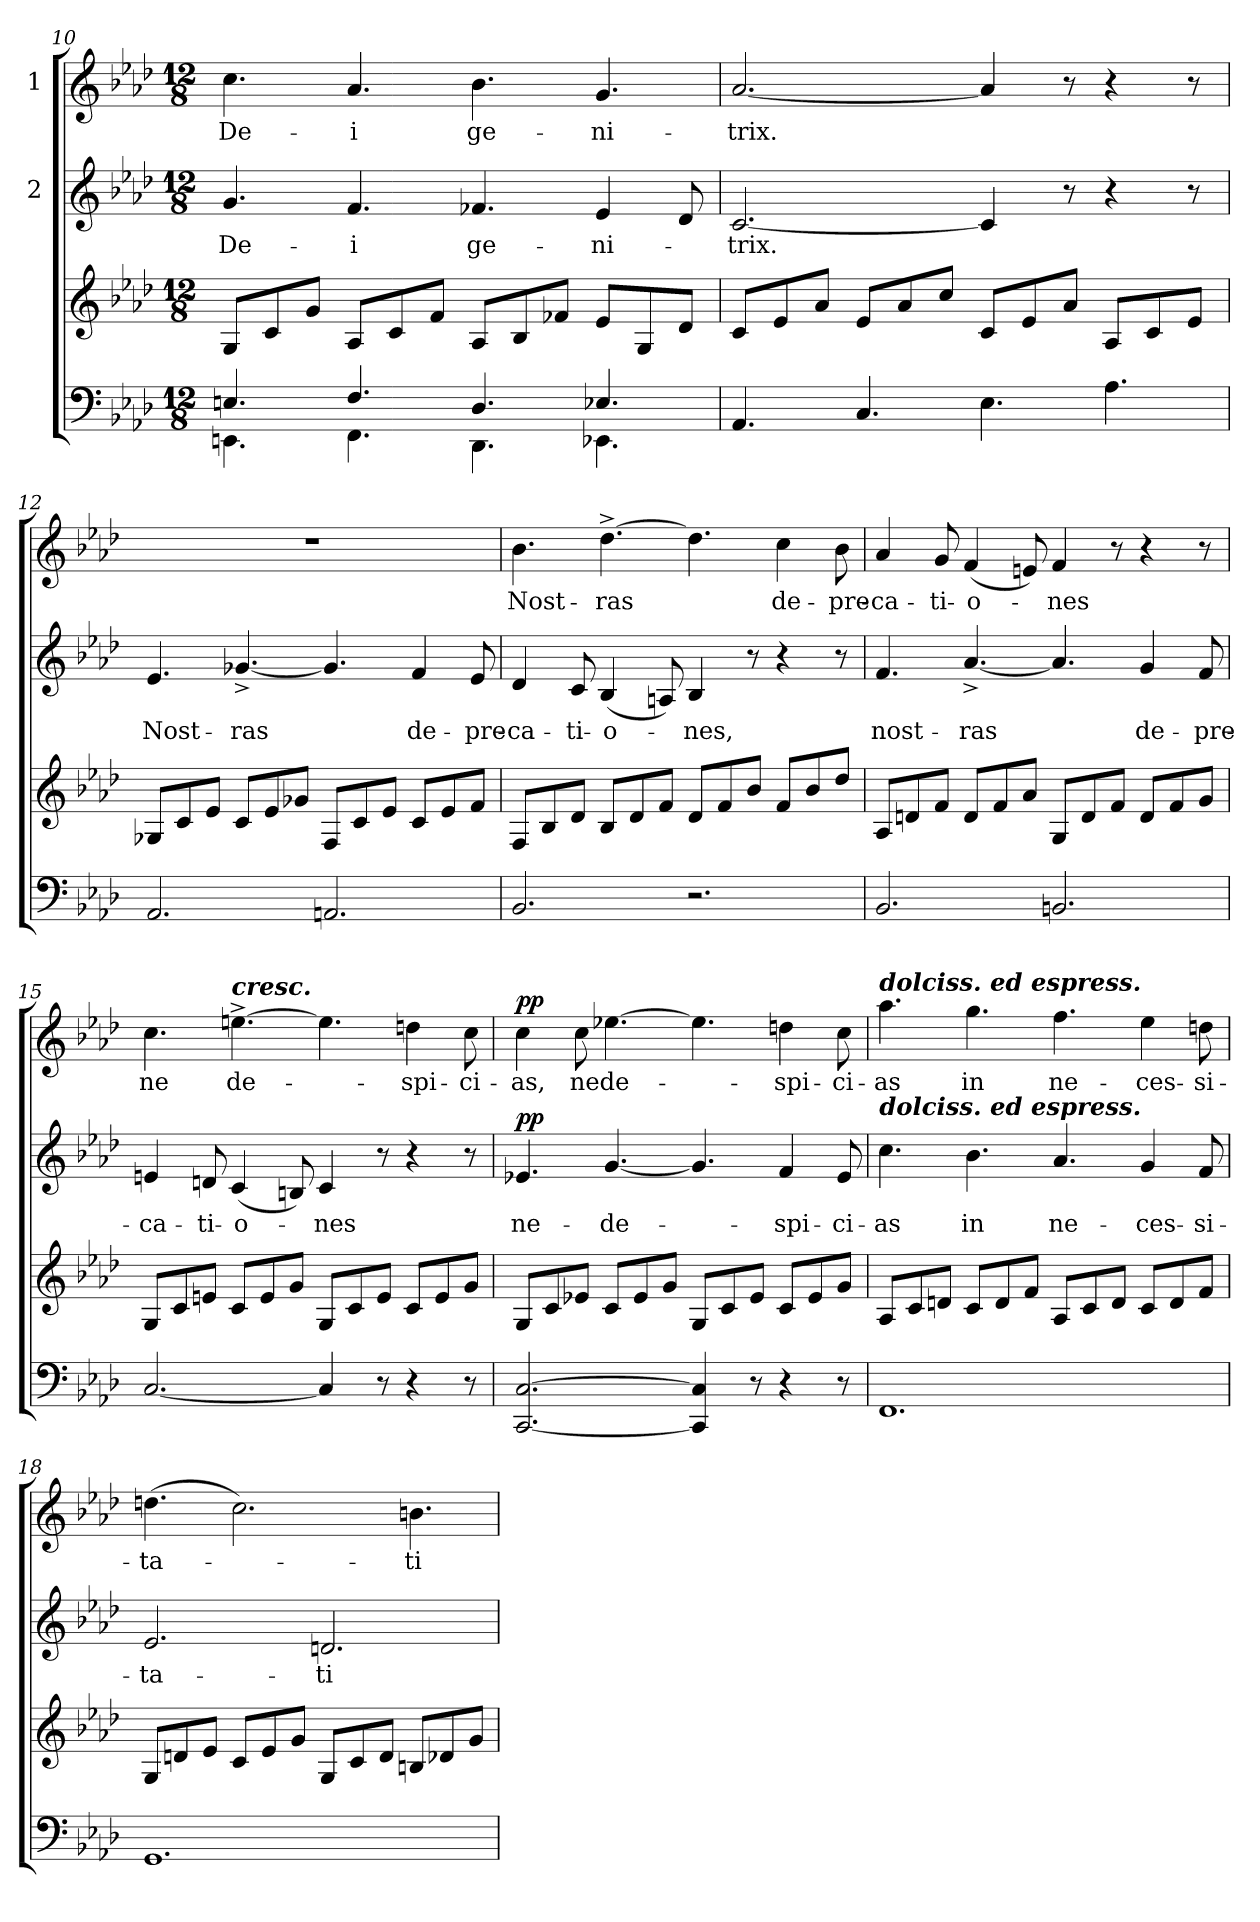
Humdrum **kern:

**kern	**kern	**kern	**text	**dynam	**kern	**text	**dynam
*part3	*part3	*part2	*part2	*part2	*part1	*part1	*part1
*staff4	*staff3	*staff2	*staff2	*staff2	*staff1	*staff1	*staff1
*	*	*I"2	*	*	*I"1	*	*
!!LO:PB:g=z
*clefF4	*clefG2	*clefG2	*	*	*clefG2	*	*
*k[b-e-a-d-]	*k[b-e-a-d-]	*k[b-e-a-d-]	*	*	*k[b-e-a-d-]	*	*
*A-:	*A-:	*A-:	*	*	*A-:	*	*
*M12/8	*M12/8	*M12/8	*	*	*M12/8	*	*
=10	=10	=10	=10	=10	=10	=10	=10
*^	*	*	*	*	*	*	*
!	!	!	!	!LO:LY:b	!	!	!LO:LY:b	!
4.En/	4.EEn\	8G/L	4.g/	De-	.	4.cc\	De-	.
.	.	8c/	.	.	.	.	.	.
.	.	8g/J	.	.	.	.	.	.
!	!	!	!	!LO:LY:b	!	!	!LO:LY:b	!
4.F/	4.FF\	8A-/L	4.f/	-i	.	4.a-/	-i	.
.	.	8c/	.	.	.	.	.	.
.	.	8f/J	.	.	.	.	.	.
!	!	!	!	!LO:LY:b	!	!	!LO:LY:b	!
4.D-/	4.DD-\	8A-/L	4.f-X/	ge-	.	4.b-\	ge-	.
.	.	8B-/	.	.	.	.	.	.
.	.	8f-X/J	.	.	.	.	.	.
!	!	!	!	!LO:LY:b	!	!	!LO:LY:b	!
4.E-X/	4.EE-X\	8e-/L	4e-/	-ni-	.	4.g/	-ni-	.
.	.	8G/	.	.	.	.	.	.
.	.	8d-/J	8d-/	.	.	.	.	.
*v	*v	*	*	*	*	*	*	*
=11	=11	=11	=11	=11	=11	=11	=11
!	!	!	!LO:LY:b	!	!	!LO:LY:b	!
4.AA-/	8c/L	[2.c/	-trix.	.	[2.a-/	-trix.	.
.	8e-/	.	.	.	.	.	.
.	8a-/J	.	.	.	.	.	.
4.C/	8e-/L	.	.	.	.	.	.
.	8a-/	.	.	.	.	.	.
.	8cc/J	.	.	.	.	.	.
4.E-\	8c/L	4c/]	.	.	4a-/]	.	.
.	8e-/	.	.	.	.	.	.
.	8a-/J	8r	.	.	8r	.	.
4.A-\	8A-/L	4r	.	.	4r	.	.
.	8c/	.	.	.	.	.	.
.	8e-/J	8r	.	.	8r	.	.
=12	=12	=12	=12	=12	=12	=12	=12
!	!	!	!LO:LY:b	!	!	!	!
2.AA-/	8G-X/L	4.e-/	Nost-	.	1.r	.	.
.	8c/	.	.	.	.	.	.
.	8e-/J	.	.	.	.	.	.
!	!	!	!LO:LY:b	!	!	!	!
.	8c/L	[4.g-X^>/	-ras	.	.	.	.
.	8e-/	.	.	.	.	.	.
.	8g-X/J	.	.	.	.	.	.
2.AAn/	8F/L	4.g-/]	.	.	.	.	.
.	8c/	.	.	.	.	.	.
.	8e-/J	.	.	.	.	.	.
!	!	!	!LO:LY:b	!	!	!	!
.	8c/L	4f/	de-	.	.	.	.
.	8e-/	.	.	.	.	.	.
!	!	!	!LO:LY:b	!	!	!	!
.	8f/J	8e-/	-pre-	.	.	.	.
!!LO:LB:g=z
=13	=13	=13	=13	=13	=13	=13	=13
!	!	!	!LO:LY:b	!	!	!LO:LY:b	!
2.BB-/	8F/L	4d-/	-ca-	.	4.b-\	Nost-	.
.	8B-/	.	.	.	.	.	.
!	!	!	!LO:LY:b	!	!	!	!
.	8d-/J	8c/	-ti-	.	.	.	.
!	!	!	!LO:LY:b	!	!	!LO:LY:b	!
.	8B-/L	(<4B-/	-o-	.	[4.dd-^>\	-ras	.
.	8d-/	.	.	.	.	.	.
.	8f/J	8An/)	.	.	.	.	.
!	!	!	!LO:LY:b	!	!	!	!
2.r	8d-/L	4B-/	-nes,	.	4.dd-\]	.	.
.	8f/	.	.	.	.	.	.
.	8b-/J	8r	.	.	.	.	.
!	!	!	!	!	!	!LO:LY:b	!
.	8f/L	4r	.	.	4cc\	de-	.
.	8b-/	.	.	.	.	.	.
!	!	!	!	!	!	!LO:LY:b	!
.	8dd-/J	8r	.	.	8b-\	-pre-	.
=14	=14	=14	=14	=14	=14	=14	=14
!	!	!	!LO:LY:b	!	!	!LO:LY:b	!
2.BB-/	8A-/L	4.f/	nost-	.	4a-/	-ca-	.
.	8dn/	.	.	.	.	.	.
!	!	!	!	!	!	!LO:LY:b	!
.	8f/J	.	.	.	8g/	-ti-	.
!	!	!	!LO:LY:b	!	!	!LO:LY:b	!
.	8d/L	[4.a-^>/	-ras	.	(<4f/	-o-	.
.	8f/	.	.	.	.	.	.
.	8a-/J	.	.	.	8en/)	.	.
!	!	!	!	!	!	!LO:LY:b	!
2.BBn/	8G/L	4.a-/]	.	.	4f/	-nes	.
.	8d/	.	.	.	.	.	.
.	8f/J	.	.	.	8r	.	.
!	!	!	!LO:LY:b	!	!	!	!
.	8d/L	4g/	de-	.	4r	.	.
.	8f/	.	.	.	.	.	.
!	!	!	!LO:LY:b	!	!	!	!
.	8g/J	8f/	-pre-	.	8r	.	.
=15	=15	=15	=15	=15	=15	=15	=15
!	!	!	!LO:LY:b	!	!	!LO:LY:b	!
[2.C/	8G/L	4en/	-ca-	.	4.cc\	ne	.
.	8c/	.	.	.	.	.	.
!	!	!	!LO:LY:b	!	!	!	!
.	8en/J	8dn/	-ti-	.	.	.	.
!	!	!	!	!	!LO:TX:a:Bi:t=cresc.	!	!
!	!	!	!LO:LY:b	!	!	!LO:LY:b	!
.	8c/L	(<4c/	-o-	.	[4.een^>\	de-	.
.	8e/	.	.	.	.	.	.
.	8g/J	8Bn/)	.	.	.	.	.
!	!	!	!LO:LY:b	!	!	!	!
4C/]	8G/L	4c/	-nes	.	4.ee\]	.	.
.	8c/	.	.	.	.	.	.
8r	8e/J	8r	.	.	.	.	.
!	!	!	!	!	!	!LO:LY:b	!
4r	8c/L	4r	.	.	4ddn\	-spi-	.
.	8e/	.	.	.	.	.	.
!	!	!	!	!	!	!LO:LY:b	!
8r	8g/J	8r	.	.	8cc\	-ci-	.
!!LO:LB:g=z
=16	=16	=16	=16	=16	=16	=16	=16
!	!	!	!LO:LY:b	!LO:DY:a	!	!LO:LY:b	!LO:DY:a
[2.CC/ [2.C/	8G/L	4.e-X/	ne-	pp	4cc\	-as,	pp
.	8c/	.	.	.	.	.	.
!	!	!	!	!	!	!LO:LY:b	!
.	8e-X/J	.	.	.	8cc\	ne	.
!	!	!	!LO:LY:b	!	!	!LO:LY:b	!
.	8c/L	[4.g/	-de-	.	[4.ee-X\	de-	.
.	8e-/	.	.	.	.	.	.
.	8g/J	.	.	.	.	.	.
4CC/] 4C/]	8G/L	4.g/]	.	.	4.ee-\]	.	.
.	8c/	.	.	.	.	.	.
8r	8e-/J	.	.	.	.	.	.
!	!	!	!LO:LY:b	!	!	!LO:LY:b	!
4r	8c/L	4f/	-spi-	.	4ddn\	-spi-	.
.	8e-/	.	.	.	.	.	.
!	!	!	!LO:LY:b	!	!	!LO:LY:b	!
8r	8g/J	8e-/	-ci-	.	8cc\	-ci-	.
=17	=17	=17	=17	=17	=17	=17	=17
!	!	!	!	!	!LO:TX:a:Bi:t=dolciss. ed espress.	!	!
!	!	!LO:TX:a:Bi:t=dolciss. ed espress.	!	!	!	!	!
!	!	!	!LO:LY:b	!	!	!LO:LY:b	!
1.FF	8A-/L	4.cc\	-as	.	4.aa-\	-as	.
.	8c/	.	.	.	.	.	.
.	8dn/J	.	.	.	.	.	.
!	!	!	!LO:LY:b	!	!	!LO:LY:b	!
.	8c/L	4.b-\	in	.	4.gg\	in	.
.	8d/	.	.	.	.	.	.
.	8f/J	.	.	.	.	.	.
!	!	!	!LO:LY:b	!	!	!LO:LY:b	!
.	8A-/L	4.a-/	ne-	.	4.ff\	ne-	.
.	8c/	.	.	.	.	.	.
.	8d/J	.	.	.	.	.	.
!	!	!	!LO:LY:b	!	!	!LO:LY:b	!
.	8c/L	4g/	-ces-	.	4ee-\	-ces-	.
.	8d/	.	.	.	.	.	.
!	!	!	!LO:LY:b	!	!	!LO:LY:b	!
.	8f/J	8f/	-si-	.	8ddn\	-si-	.
=18	=18	=18	=18	=18	=18	=18	=18
!	!	!	!LO:LY:b	!	!	!LO:LY:b	!
1.GG	8G/L	2.e-/	-ta-	.	(>4.ddn\	-ta-	.
.	8dn/	.	.	.	.	.	.
.	8e-/J	.	.	.	.	.	.
.	8c/L	.	.	.	2.cc\)	.	.
.	8e-/	.	.	.	.	.	.
.	8g/J	.	.	.	.	.	.
!	!	!	!LO:LY:b	!	!	!	!
.	8G/L	2.dn/	-ti-	.	.	.	.
.	8c/	.	.	.	.	.	.
.	8d/J	.	.	.	.	.	.
!	!	!	!	!	!	!LO:LY:b	!
.	8Bn/L	.	.	.	4.bn\	-ti-	.
.	8d-X/	.	.	.	.	.	.
.	8g/J	.	.	.	.	.	.
=	=	=	=	=	=	=	=
*-	*-	*-	*-	*-	*-	*-	*-
